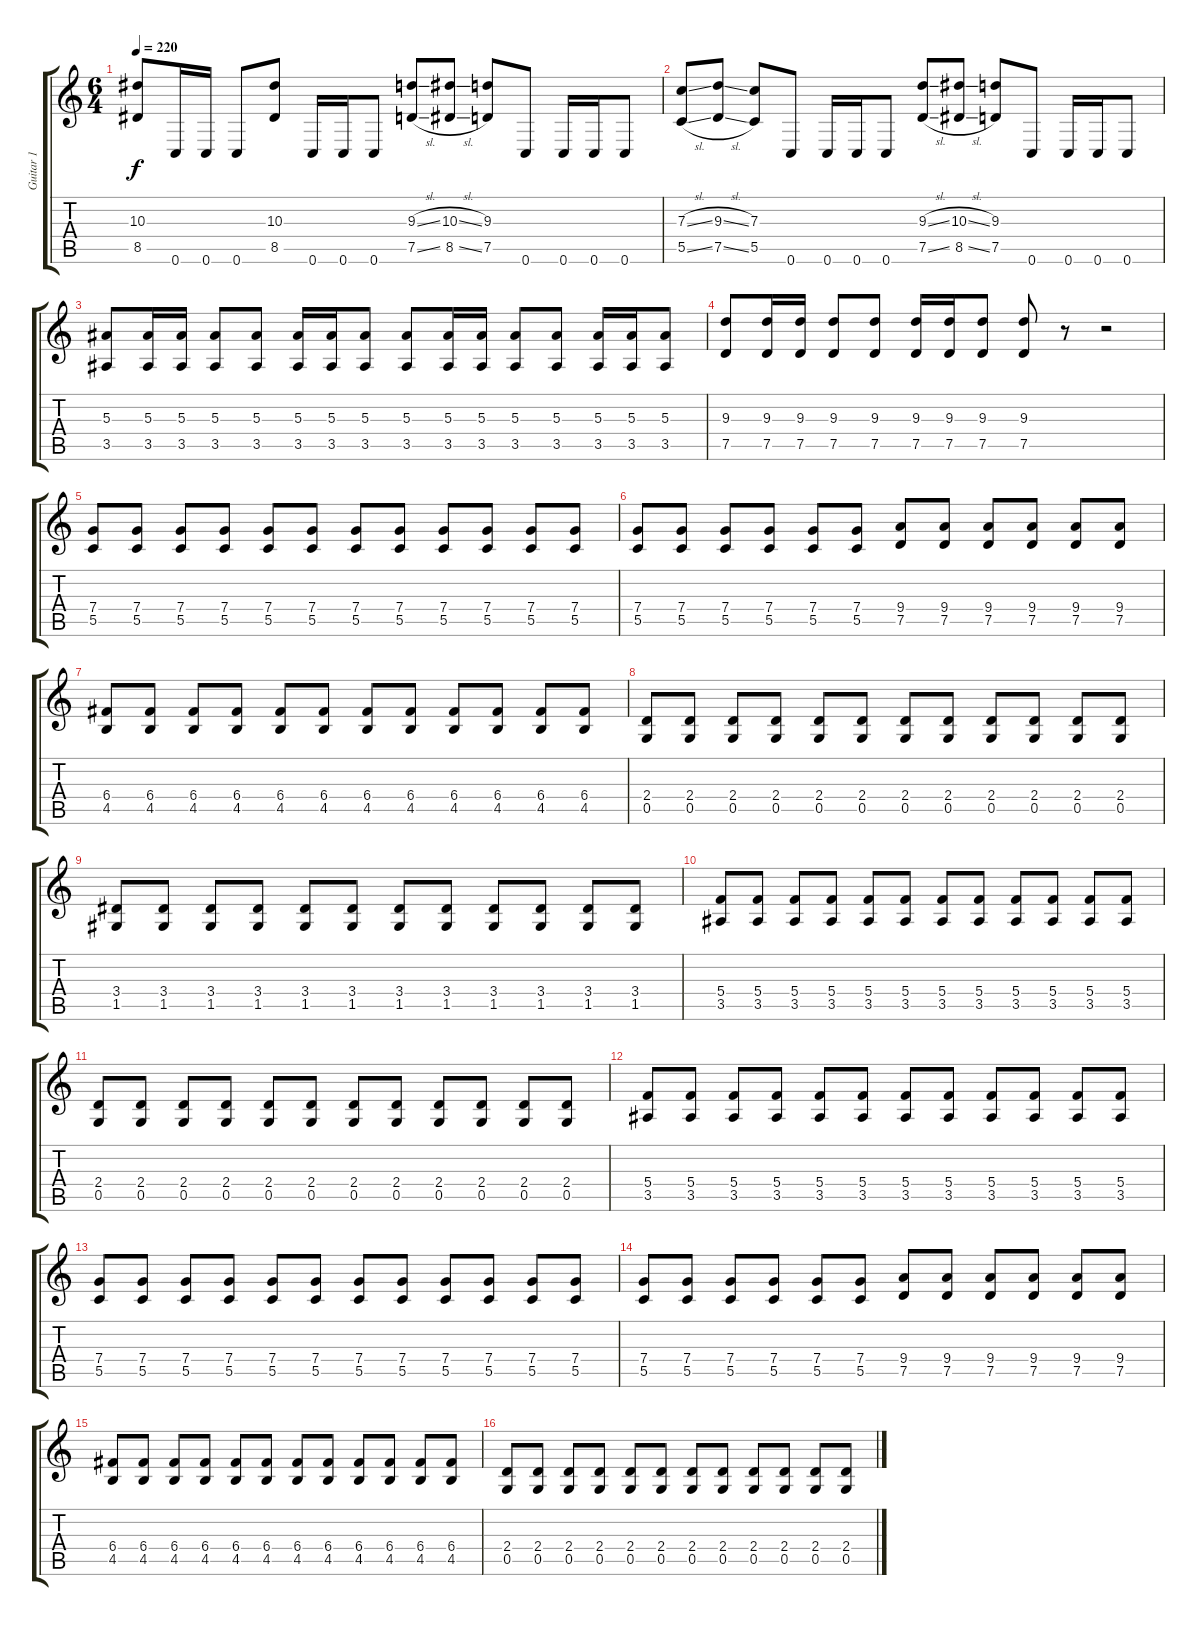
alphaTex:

\track ("Guitar 1" "Guitar 1") {instrument distortionguitar}
\staff {score tabs}
\tuning (D4 A3 F3 C3 G2 C2) {hide}
\ts (6 4)
\tempo 220
\clef g2
\ks c
(10.3 8.5).8{dy f} 0.6.16 0.6.16 0.6.8 (10.3 8.5).8 0.6.16 0.6.16 0.6.8 (9.3{sl} 7.5{sl}).8 (10.3{sl} 8.5{sl}).8 (9.3 7.5).8 0.6.8 0.6.16 0.6.16 0.6.8 |
(7.3{sl} 5.5{sl}).8 (9.3{sl} 7.5{sl}).8 (7.3 5.5).8 0.6.8 0.6.16 0.6.16 0.6.8 (9.3{sl} 7.5{sl}).8 (10.3{sl} 8.5{sl}).8 (9.3 7.5).8 0.6.8 0.6.16 0.6.16 0.6.8 |
(5.3 3.5).8 (5.3 3.5).16 (5.3 3.5).16 (5.3 3.5).8 (5.3 3.5).8 (5.3 3.5).16 (5.3 3.5).16 (5.3 3.5).8 (5.3 3.5).8 (5.3 3.5).16 (5.3 3.5).16 (5.3 3.5).8 (5.3 3.5).8 (5.3 3.5).16 (5.3 3.5).16 (5.3 3.5).8 |
(9.3 7.5).8 (9.3 7.5).16 (9.3 7.5).16 (9.3 7.5).8 (9.3 7.5).8 (9.3 7.5).16 (9.3 7.5).16 (9.3 7.5).8 (9.3 7.5).8 r.8 r.2 |
(7.4 5.5).8 (7.4 5.5).8 (7.4 5.5).8 (7.4 5.5).8 (7.4 5.5).8 (7.4 5.5).8 (7.4 5.5).8 (7.4 5.5).8 (7.4 5.5).8 (7.4 5.5).8 (7.4 5.5).8 (7.4 5.5).8 |
(7.4 5.5).8 (7.4 5.5).8 (7.4 5.5).8 (7.4 5.5).8 (7.4 5.5).8 (7.4 5.5).8 (9.4 7.5).8 (9.4 7.5).8 (9.4 7.5).8 (9.4 7.5).8 (9.4 7.5).8 (9.4 7.5).8 |
(6.4 4.5).8 (6.4 4.5).8 (6.4 4.5).8 (6.4 4.5).8 (6.4 4.5).8 (6.4 4.5).8 (6.4 4.5).8 (6.4 4.5).8 (6.4 4.5).8 (6.4 4.5).8 (6.4 4.5).8 (6.4 4.5).8 |
(2.4 0.5).8 (2.4 0.5).8 (2.4 0.5).8 (2.4 0.5).8 (2.4 0.5).8 (2.4 0.5).8 (2.4 0.5).8 (2.4 0.5).8 (2.4 0.5).8 (2.4 0.5).8 (2.4 0.5).8 (2.4 0.5).8 |
(3.4 1.5).8 (3.4 1.5).8 (3.4 1.5).8 (3.4 1.5).8 (3.4 1.5).8 (3.4 1.5).8 (3.4 1.5).8 (3.4 1.5).8 (3.4 1.5).8 (3.4 1.5).8 (3.4 1.5).8 (3.4 1.5).8 |
(5.4 3.5).8 (5.4 3.5).8 (5.4 3.5).8 (5.4 3.5).8 (5.4 3.5).8 (5.4 3.5).8 (5.4 3.5).8 (5.4 3.5).8 (5.4 3.5).8 (5.4 3.5).8 (5.4 3.5).8 (5.4 3.5).8 |
(2.4 0.5).8 (2.4 0.5).8 (2.4 0.5).8 (2.4 0.5).8 (2.4 0.5).8 (2.4 0.5).8 (2.4 0.5).8 (2.4 0.5).8 (2.4 0.5).8 (2.4 0.5).8 (2.4 0.5).8 (2.4 0.5).8 |
(5.4 3.5).8 (5.4 3.5).8 (5.4 3.5).8 (5.4 3.5).8 (5.4 3.5).8 (5.4 3.5).8 (5.4 3.5).8 (5.4 3.5).8 (5.4 3.5).8 (5.4 3.5).8 (5.4 3.5).8 (5.4 3.5).8 |
(7.4 5.5).8 (7.4 5.5).8 (7.4 5.5).8 (7.4 5.5).8 (7.4 5.5).8 (7.4 5.5).8 (7.4 5.5).8 (7.4 5.5).8 (7.4 5.5).8 (7.4 5.5).8 (7.4 5.5).8 (7.4 5.5).8 |
(7.4 5.5).8 (7.4 5.5).8 (7.4 5.5).8 (7.4 5.5).8 (7.4 5.5).8 (7.4 5.5).8 (9.4 7.5).8 (9.4 7.5).8 (9.4 7.5).8 (9.4 7.5).8 (9.4 7.5).8 (9.4 7.5).8 |
(6.4 4.5).8 (6.4 4.5).8 (6.4 4.5).8 (6.4 4.5).8 (6.4 4.5).8 (6.4 4.5).8 (6.4 4.5).8 (6.4 4.5).8 (6.4 4.5).8 (6.4 4.5).8 (6.4 4.5).8 (6.4 4.5).8 |
(2.4 0.5).8 (2.4 0.5).8 (2.4 0.5).8 (2.4 0.5).8 (2.4 0.5).8 (2.4 0.5).8 (2.4 0.5).8 (2.4 0.5).8 (2.4 0.5).8 (2.4 0.5).8 (2.4 0.5).8 (2.4 0.5).8
